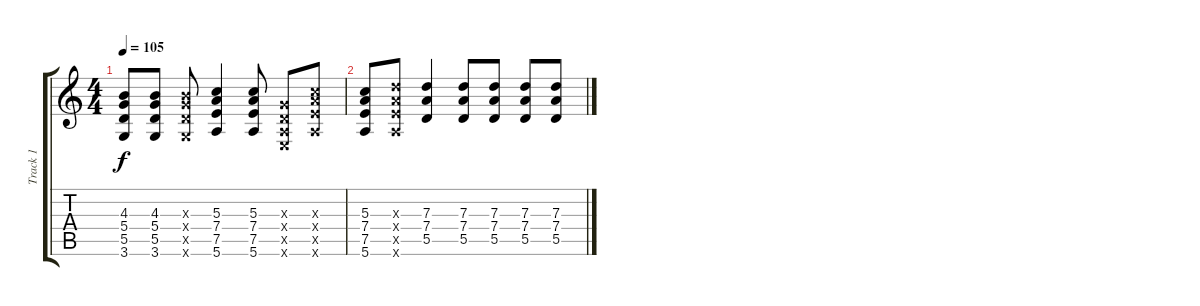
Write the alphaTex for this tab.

\track ("Track 1" "Track 1") {instrument acousticguitarsteel}
\staff {score tabs}
\tuning (E4 B3 G3 D3 A2 E2) {hide}
\ts (4 4)
\tempo 105
\clef g2
\ks c
(4.3 5.4 5.5 3.6).8{dy f} (4.3 5.4 5.5 3.6).8 (4.3{x} 5.4{x} 5.5{x} 3.6{x}).8 (5.3 7.4 7.5 5.6).4 (5.3 7.4 7.5 5.6).8 (0.3{x} 0.4{x} 0.5{x} 0.6{x}).8 (5.3{x} 7.4{x} 7.5{x} 5.6{x}).8 |
(5.3 7.4 7.5 5.6).8 (7.3{x} 7.4{x} 7.5{x} 5.6{x}).8 (7.3 7.4 5.5).4 (7.3 7.4 5.5).8 (7.3 7.4 5.5).8 (7.3 7.4 5.5).8 (7.3 7.4 5.5).8
